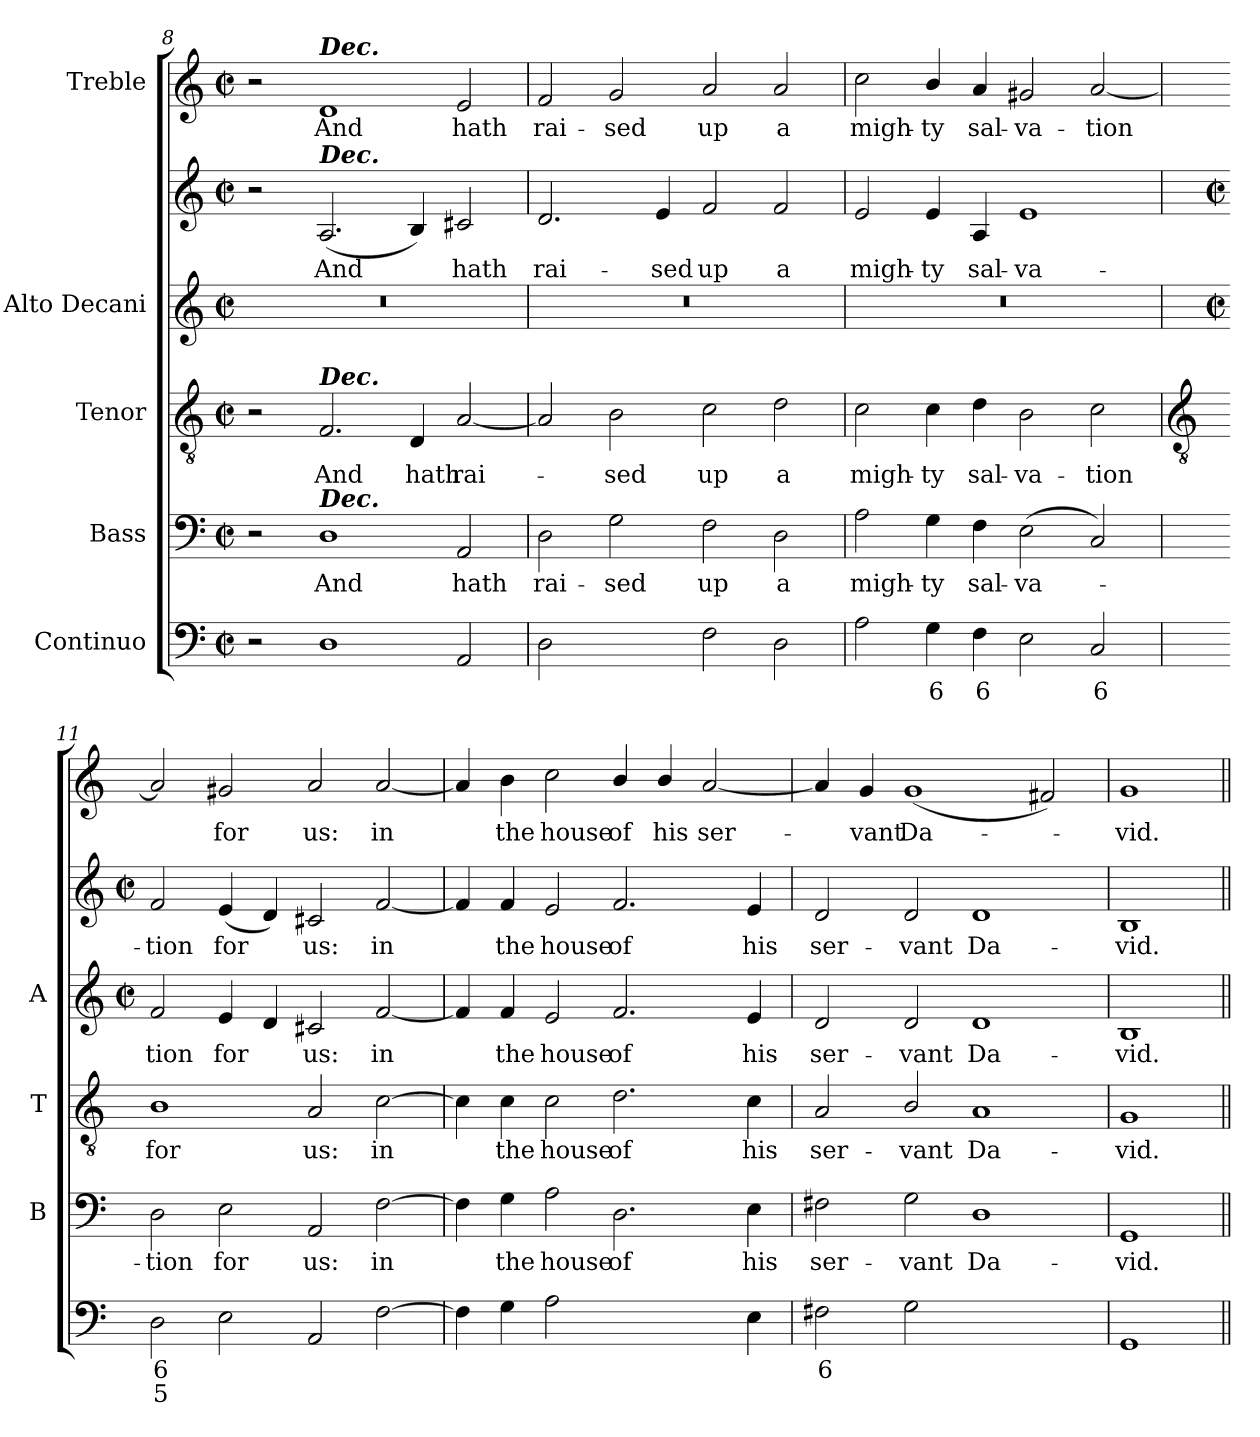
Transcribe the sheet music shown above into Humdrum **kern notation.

**kern	**text	**text	**kern	**text	**kern	**text	**kern	**text	**kern	**text	**kern	**text
*part5	*part5	*part5	*part4	*part4	*part3	*part3	*part2	*part2	*part2	*part2	*part1	*part1
*staff6	*staff6	*staff6	*staff5	*staff5	*staff4	*staff4	*staff3	*staff3	*staff2	*staff2	*staff1	*staff1
*I"Continuo	*	*	*I"Bass	*	*I"Tenor	*	*I"Alto Decani	*	*	*	*I"Treble	*
*	*	*	*I'B	*	*I'T	*	*I'A	*	*	*	*	*
*clefF4	*	*	*clefF4	*	*clefGv2	*	*clefG2	*	*clefG2	*	*clefG2	*
*k[]	*	*	*k[]	*	*k[]	*	*k[]	*	*k[]	*	*k[]	*
*C:	*	*	*C:	*	*C:	*	*C:	*	*C:	*	*C:	*
*M4/2	*	*	*M4/2	*	*M4/2	*	*M4/2	*	*M4/2	*	*M4/2	*
*met(c|)	*	*	*met(c|)	*	*met(c|)	*	*met(c|)	*	*met(c|)	*	*met(c|)	*
=8	=8	=8	=8	=8	=8	=8	=8	=8	=8	=8	=8	=8
2r	.	.	2r	.	2r	.	0r	.	2r	.	2r	.
!	!	!	!	!	!	!	!	!	!	!	!LO:TX:a:Bi:t=Dec.	!
!	!	!	!	!	!	!	!	!	!LO:TX:a:Bi:t=Dec.	!	!	!
!	!	!	!	!	!LO:TX:a:Bi:t=Dec.	!	!	!	!	!	!	!
!	!	!	!LO:TX:a:Bi:t=Dec.	!	!	!	!	!	!	!	!	!
!	!	!	!	!LO:LY:b	!	!LO:LY:b	!	!	!	!LO:LY:b	!	!LO:LY:b
1D	.	.	1D	And	2.F	And	.	.	(<2.A	And	1d	And
!	!	!	!	!	!	!LO:LY:b	!	!	!	!	!	!
.	.	.	.	.	4D	hath	.	.	4B)	.	.	.
!	!	!	!	!LO:LY:b	!	!LO:LY:b	!	!	!	!LO:LY:b	!	!LO:LY:b
2AA	.	.	2AA	hath	[2A	rai-	.	.	2c#X	hath	2e	hath
=9	=9	=9	=9	=9	=9	=9	=9	=9	=9	=9	=9	=9
!	!	!	!	!LO:LY:b	!	!	!	!	!	!LO:LY:b	!	!LO:LY:b
2D	.	.	2D	rai-	2A]	.	0r	.	2.d	rai-	2f	rai-
!	!LO:LY:b	!	!	!LO:LY:b	!	!LO:LY:b	!	!	!	!	!	!LO:LY:b
[4Gyy	5	.	2G	-sed	2B	sed	.	.	.	.	2g	-sed
!	!LO:LY:b	!	!	!	!	!	!	!	!	!LO:LY:b	!	!
4Gyy]	6	.	.	.	.	.	.	.	4e	-sed	.	.
!	!	!	!	!LO:LY:b	!	!LO:LY:b	!	!	!	!LO:LY:b	!	!LO:LY:b
2F	.	.	2F	up	2c	up	.	.	2f	up	2a	up
!	!	!	!	!LO:LY:b	!	!LO:LY:b	!	!	!	!LO:LY:b	!	!LO:LY:b
2D	.	.	2D	a	2d	a	.	.	2f	a	2a	a
=10	=10	=10	=10	=10	=10	=10	=10	=10	=10	=10	=10	=10
!	!	!	!	!LO:LY:b	!	!LO:LY:b	!	!	!	!LO:LY:b	!	!LO:LY:b
2A	.	.	2A	migh-	2c	migh-	0r	.	2e	migh-	2cc	migh-
!	!LO:LY:b	!	!	!LO:LY:b	!	!LO:LY:b	!	!	!	!LO:LY:b	!	!LO:LY:b
4G	6	.	4G	-ty	4c	-ty	.	.	4e	-ty	4b/	-ty
!	!LO:LY:b	!	!	!LO:LY:b	!	!LO:LY:b	!	!	!	!LO:LY:b	!	!LO:LY:b
4F	6	.	4F	sal-	4d	sal-	.	.	4A	sal-	4a	sal-
!	!	!	!	!LO:LY:b	!	!LO:LY:b	!	!	!	!LO:LY:b	!	!LO:LY:b
2E	.	.	(<2E	-va-	2B	-va-	.	.	1e	-va-	2g#X	-va-
!	!LO:LY:b	!	!	!	!	!LO:LY:b	!	!	!	!	!	!LO:LY:b
2C	6	.	2C)	.	2c	-tion	.	.	.	.	[2a	-tion
!!LO:LB:g=z
=11	=11	=11	=11	=11	=11	=11	=11	=11	=11	=11	=11	=11
*	*	*	*	*	*clefGv2	*	*	*	*	*	*	*
*	*	*	*	*	*	*	*k[]	*	*k[]	*	*	*
*	*	*	*	*	*	*	*C:	*	*C:	*	*	*
*	*	*	*	*	*	*	*M4/2	*	*M4/2	*	*	*
*	*	*	*	*	*	*	*met(c|)	*	*met(c|)	*	*	*
!	!LO:LY:b	!LO:LY:b	!	!LO:LY:b	!	!LO:LY:b	!	!LO:LY:b	!	!LO:LY:b	!	!
2D	6	5	2D	tion	1B	for	2f	-tion	2f	-tion	2a]	.
!	!	!	!	!LO:LY:b	!	!	!	!LO:LY:b	!	!LO:LY:b	!	!LO:LY:b
2E	.	.	2E	for	.	.	4e	for	(<4e	for	2g#X	for
.	.	.	.	.	.	.	4d	.	4d)	.	.	.
!	!	!	!	!LO:LY:b	!	!LO:LY:b	!	!LO:LY:b	!	!LO:LY:b	!	!LO:LY:b
2AA	.	.	2AA	us:	2A	us:	2c#X	us:	2c#X	us:	2a	us:
!	!	!	!	!LO:LY:b	!	!LO:LY:b	!	!LO:LY:b	!	!LO:LY:b	!	!LO:LY:b
[2F	.	.	[2F	in	[2c	in	[2f	in	[2f	in	[2a	in
=12	=12	=12	=12	=12	=12	=12	=12	=12	=12	=12	=12	=12
4F]	.	.	4F]	.	4c]	.	4f]	.	4f]	.	4a]	.
!	!	!	!	!LO:LY:b	!	!LO:LY:b	!	!LO:LY:b	!	!LO:LY:b	!	!LO:LY:b
4G	.	.	4G	the	4c	the	4f	the	4f	the	4b	the
!	!	!	!	!LO:LY:b	!	!LO:LY:b	!	!LO:LY:b	!	!LO:LY:b	!	!LO:LY:b
2A	.	.	2A	house	2c	house	2e	house	2e	house	2cc	house
!	!LO:LY:b	!	!	!LO:LY:b	!	!LO:LY:b	!	!LO:LY:b	!	!LO:LY:b	!	!LO:LY:b
[2Dyy	6	.	2.D	of	2.d	of	2.f	of	2.f	of	4b/	of
!	!	!	!	!	!	!	!	!	!	!	!	!LO:LY:b
.	.	.	.	.	.	.	.	.	.	.	4b/	his
!	!LO:LY:b	!	!	!	!	!	!	!	!	!	!	!LO:LY:b
4Dyy]	5	.	.	.	.	.	.	.	.	.	[2a	ser-
!	!	!	!	!LO:LY:b	!	!LO:LY:b	!	!LO:LY:b	!	!LO:LY:b	!	!
4E	.	.	4E	his	4c	his	4e	his	4e	his	.	.
=13	=13	=13	=13	=13	=13	=13	=13	=13	=13	=13	=13	=13
!	!LO:LY:b	!	!	!LO:LY:b	!	!LO:LY:b	!	!LO:LY:b	!	!LO:LY:b	!	!
2F#X	6	.	2F#X	ser-	2A	ser-	2d	ser-	2d	ser-	4a]	.
!	!	!	!	!	!	!	!	!	!	!	!	!LO:LY:b
.	.	.	.	.	.	.	.	.	.	.	4g	vant
!	!	!	!	!LO:LY:b	!	!LO:LY:b	!	!LO:LY:b	!	!LO:LY:b	!	!LO:LY:b
2G	.	.	2G	-vant	2B/	-vant	2d	-vant	2d	-vant	(<1g	Da-
!	!LO:LY:b	!	!	!LO:LY:b	!	!LO:LY:b	!	!LO:LY:b	!	!LO:LY:b	!	!
[2Dyy	4	.	1D	Da-	1A	Da-	1d	Da-	1d	Da-	.	.
!	!LO:LY:b	!	!	!	!	!	!	!	!	!	!	!
2Dyy]	3	.	.	.	.	.	.	.	.	.	2f#X)	.
=14	=14	=14	=14	=14	=14	=14	=14	=14	=14	=14	=14	=14
!	!	!	!	!LO:LY:b	!	!LO:LY:b	!	!LO:LY:b	!	!LO:LY:b	!	!LO:LY:b
1GG	.	.	1GG	-vid.	1G	-vid.	1B	-vid.	1B	-vid.	1g	vid.
=||	=||	=||	=||	=||	=||	=||	=||	=||	=||	=||	=||	=||
*-	*-	*-	*-	*-	*-	*-	*-	*-	*-	*-	*-	*-
